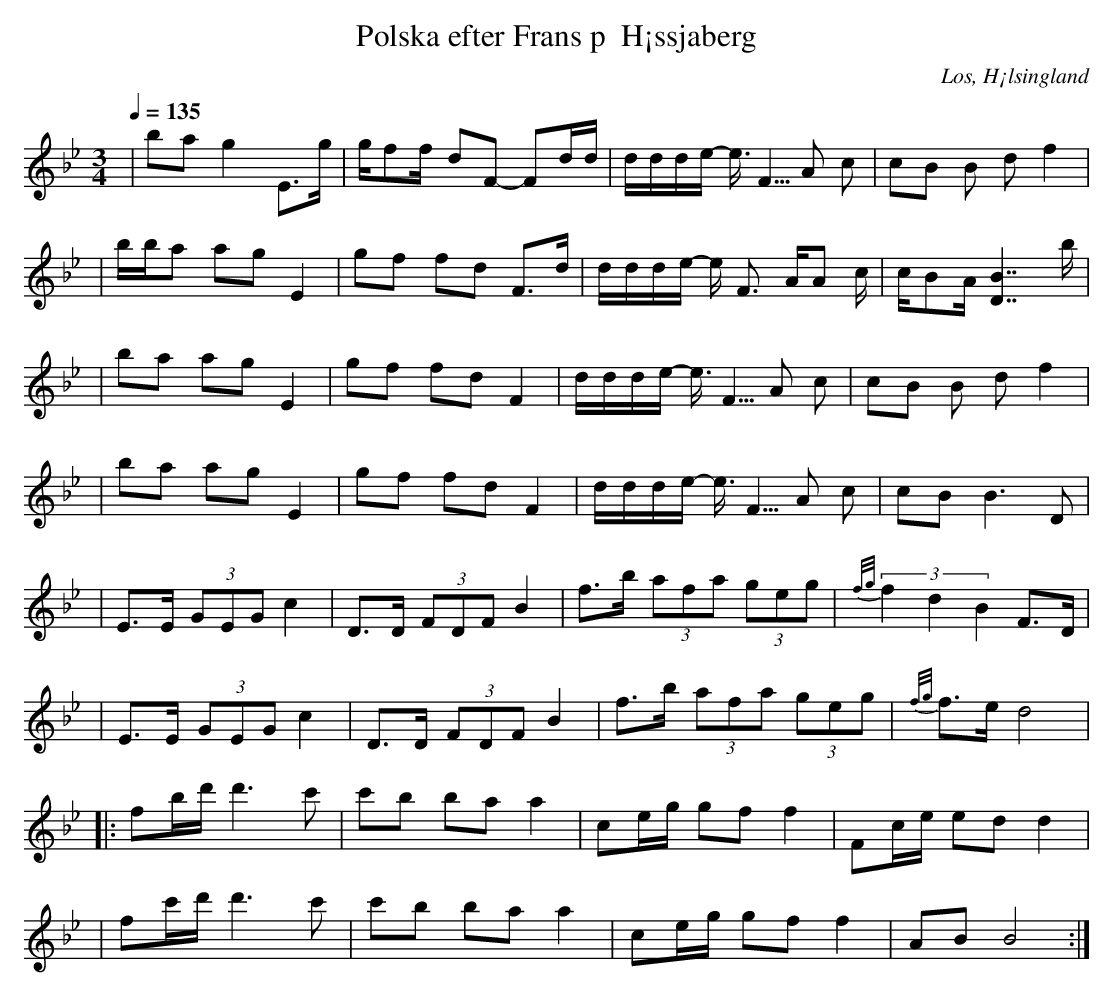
X:1
T:Polska efter Frans p  H¡ssjaberg
O:Los, H¡lsingland
Q:1/4=135
M:3/4
K:Bb
|ba g2 E>g |g/ff/- d4/3F2/3- F2/2d/d/|d/d/d/e/- e3/4 F5/4 A4/3 c2/3 |c2/3B2/3 B4/3 d4/3 f2|
|b/b/a ag E2|gf fd F>d|d/d/d/e/- e/ F3/2 A/A c1/2 |c/BA/ [D B]7/2 b/|
|ba ag E2|gf fd F2|d/d/d/e/- e3/4 F5/4 A4/3 c2/3 |c2/3B2/3 B4/3 d4/3 f2|
|ba ag E2|gf fd F2|d/d/d/e/- e3/4 F5/4 A4/3 c2/3 |cB B3 D|
|E>E (3GEG c2|D>D (3FDF B2|f>b (3afa (3geg|{f/g/}(3f2d2B2 F>D|
|E>E (3GEG c2|D>D (3FDF B2|f>b (3afa (3geg|{f/g/}f>e d4|
|:fb/d'/ d'3 c'|c'b ba a2|ce/g/ gf f2| Fc/e/ ed d2|
|fc'/d'/ d'3 c'|c'b ba a2|ce/g/ gf f2| AB B4:|
